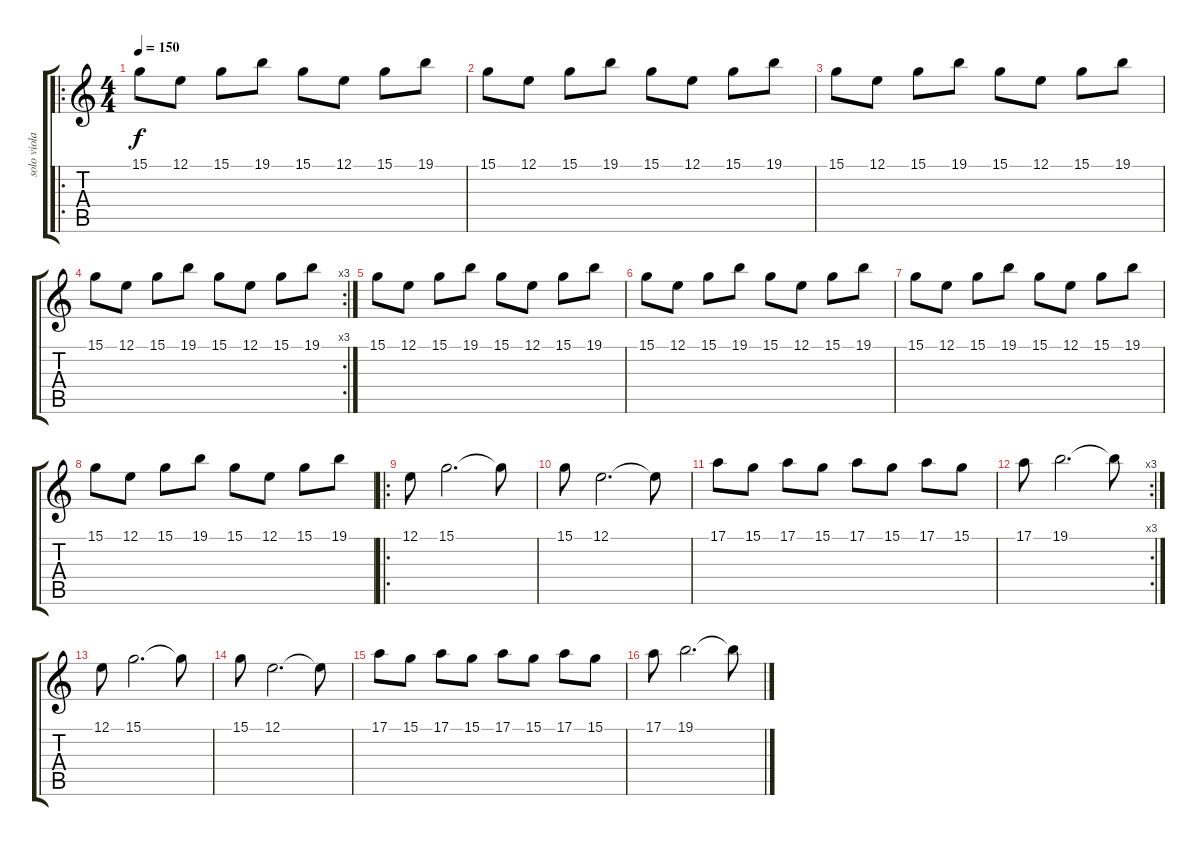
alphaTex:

\track ("solo viola" "solo viola") {instrument viola}
\staff {score tabs}
\tuning (E4 B3 G3 D3 A2 E2) {hide}
\ro
\ts (4 4)
\tempo 150
\clef g2
\ks c
15.1.8{dy f} 12.1.8 15.1.8 19.1.8 15.1.8 12.1.8 15.1.8 19.1.8 |
15.1.8 12.1.8 15.1.8 19.1.8 15.1.8 12.1.8 15.1.8 19.1.8 |
15.1.8 12.1.8 15.1.8 19.1.8 15.1.8 12.1.8 15.1.8 19.1.8 |
\rc 3
15.1.8 12.1.8 15.1.8 19.1.8 15.1.8 12.1.8 15.1.8 19.1.8 |
15.1.8 12.1.8 15.1.8 19.1.8 15.1.8 12.1.8 15.1.8 19.1.8 |
15.1.8 12.1.8 15.1.8 19.1.8 15.1.8 12.1.8 15.1.8 19.1.8 |
15.1.8 12.1.8 15.1.8 19.1.8 15.1.8 12.1.8 15.1.8 19.1.8 |
15.1.8 12.1.8 15.1.8 19.1.8 15.1.8 12.1.8 15.1.8 19.1.8 |
\ro
12.1.8 15.1.2{d} 15.1{t}.8 |
15.1.8 12.1.2{d} 12.1{t}.8 |
17.1.8 15.1.8 17.1.8 15.1.8 17.1.8 15.1.8 17.1.8 15.1.8 |
\rc 3
17.1.8 19.1.2{d} 19.1{t}.8 |
12.1.8 15.1.2{d} 15.1{t}.8 |
15.1.8 12.1.2{d} 12.1{t}.8 |
17.1.8 15.1.8 17.1.8 15.1.8 17.1.8 15.1.8 17.1.8 15.1.8 |
17.1.8 19.1.2{d} 19.1{t}.8
